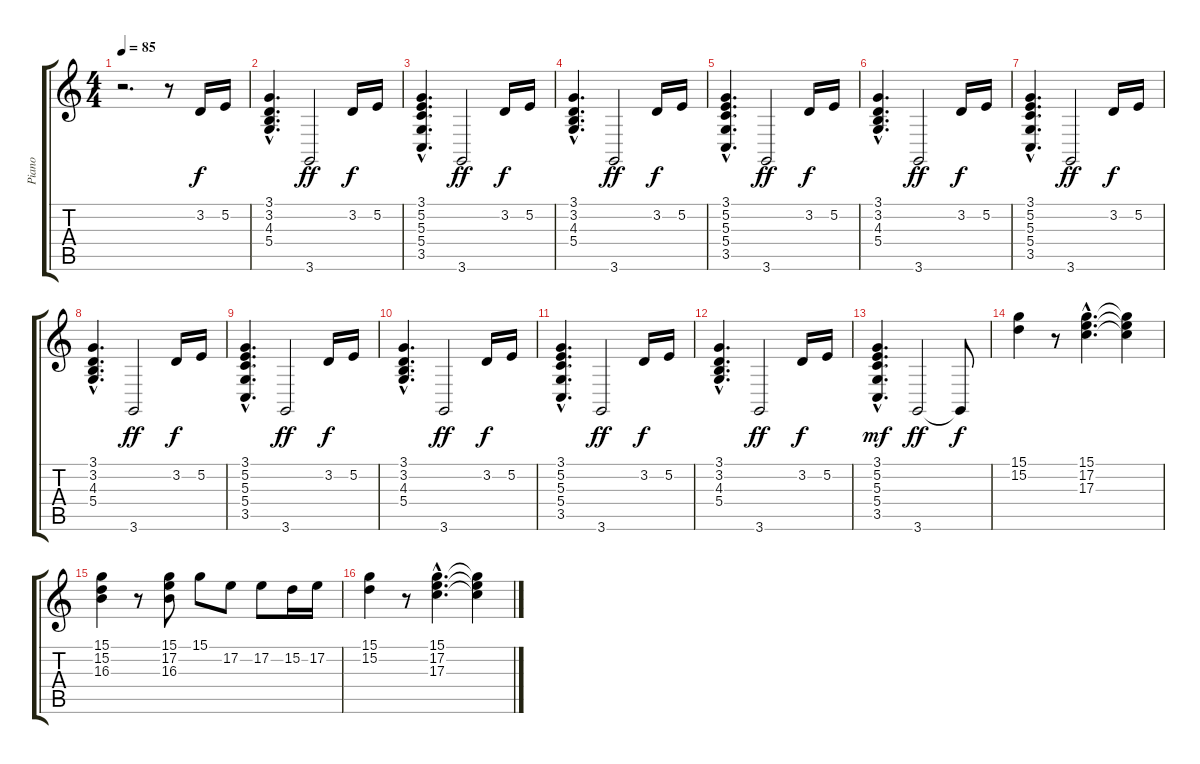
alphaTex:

\track ("Piano" "Piano") {instrument acousticgrandpiano}
\staff {score tabs}
\tuning (E4 B3 G3 D3 A2 E2) {hide}
\ts (4 4)
\tempo 85
\clef g2
\ks c
r.2{d dy f instrument acousticgrandpiano} r.8 3.2.16 5.2.16 |
(3.1{hac} 3.2{hac} 4.3{hac} 5.4{hac}).4{d} 3.6.2{dy ff} 3.2.16{dy f} 5.2.16 |
(3.1{hac} 5.2{hac} 5.3{hac} 5.4{hac} 3.5{hac}).4{d} 3.6.2{dy ff} 3.2.16{dy f} 5.2.16 |
(3.1{hac} 3.2{hac} 4.3{hac} 5.4{hac}).4{d} 3.6.2{dy ff} 3.2.16{dy f} 5.2.16 |
(3.1{hac} 5.2{hac} 5.3{hac} 5.4{hac} 3.5{hac}).4{d} 3.6.2{dy ff} 3.2.16{dy f} 5.2.16 |
(3.1{hac} 3.2{hac} 4.3{hac} 5.4{hac}).4{d} 3.6.2{dy ff} 3.2.16{dy f} 5.2.16 |
(3.1{hac} 5.2{hac} 5.3{hac} 5.4{hac} 3.5{hac}).4{d} 3.6.2{dy ff} 3.2.16{dy f} 5.2.16 |
(3.1{hac} 3.2{hac} 4.3{hac} 5.4{hac}).4{d} 3.6.2{dy ff} 3.2.16{dy f} 5.2.16 |
(3.1{hac} 5.2{hac} 5.3{hac} 5.4{hac} 3.5{hac}).4{d} 3.6.2{dy ff} 3.2.16{dy f} 5.2.16 |
(3.1{hac} 3.2{hac} 4.3{hac} 5.4{hac}).4{d} 3.6.2{dy ff} 3.2.16{dy f} 5.2.16 |
(3.1{hac} 5.2{hac} 5.3{hac} 5.4{hac} 3.5{hac}).4{d} 3.6.2{dy ff} 3.2.16{dy f} 5.2.16 |
(3.1{hac} 3.2{hac} 4.3{hac} 5.4{hac}).4{d} 3.6.2{dy ff} 3.2.16{dy f} 5.2.16 |
(3.1{hac} 5.2{hac} 5.3{hac} 5.4{hac} 3.5{hac}).4{d dy mf} 3.6.2{dy ff} 3.6{t}.8{dy f} |
(15.1 15.2).4 r.8 (15.1{hac} 17.2{hac} 17.3{hac}).4{d} (15.1{t} 17.2{t} 17.3{t}).4 |
(15.1 15.2 16.3).4 r.8 (15.1 17.2 16.3).8 15.1.8 17.2.8 17.2.8 15.2.16 17.2.16 |
(15.1 15.2).4 r.8 (15.1{hac} 17.2{hac} 17.3{hac}).4{d} (15.1{t} 17.2{t} 17.3{t}).4
